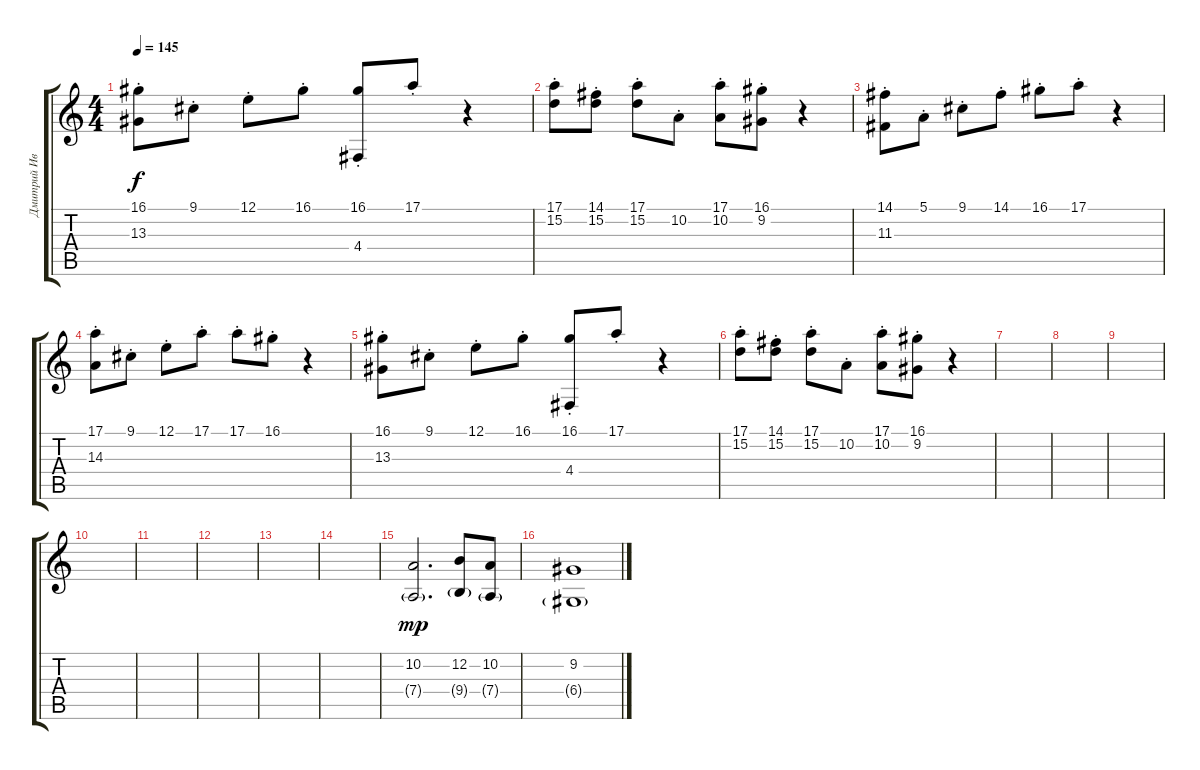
\track ("Дмитрий Иванов" "Дмитрий Ив") {instrument synthstrings1}
\staff {score tabs}
\tuning (E4 B3 G3 D3 A2 E2) {hide}
\ts (4 4)
\tempo 145
\clef g2
\ks c
(16.1{st} 13.3{st}).8{dy f} 9.1{st}.8 12.1{st}.8 16.1{st}.8 (16.1{st} 4.4{st}).8 17.1{st}.8 r.4 |
(17.1{st} 15.2{st}).8 (14.1{st} 15.2{st}).8 (17.1{st} 15.2{st}).8 10.2{st}.8 (17.1{st} 10.2{st}).8 (16.1{st} 9.2{st}).8 r.4 |
(14.1{st} 11.3{st}).8 5.1{st}.8 9.1{st}.8 14.1{st}.8 16.1{st}.8 17.1{st}.8 r.4 |
(17.1{st} 14.3{st}).8 9.1{st}.8 12.1{st}.8 17.1{st}.8 17.1{st}.8 16.1{st}.8 r.4 |
(16.1{st} 13.3{st}).8 9.1{st}.8 12.1{st}.8 16.1{st}.8 (16.1{st} 4.4{st}).8 17.1{st}.8 r.4 |
(17.1{st} 15.2{st}).8 (14.1{st} 15.2{st}).8 (17.1{st} 15.2{st}).8 10.2{st}.8 (17.1{st} 10.2{st}).8 (16.1{st} 9.2{st}).8 r.4 |
|
|
|
|
|
|
|
|
(10.2 7.4{g}).2{d dy mp} (12.2 9.4{g}).8 (10.2 7.4{g}).8 |
(9.2 6.4{g}).1
